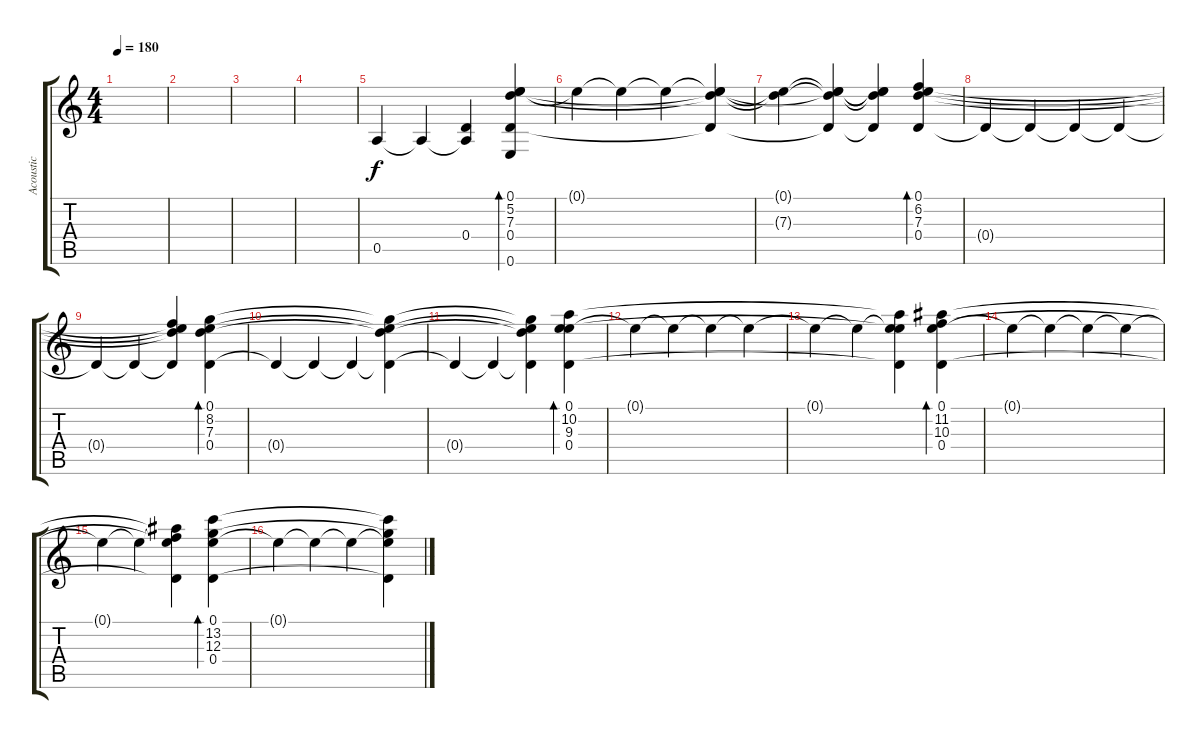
\track ("Acoustic" "Acoustic") {instrument acousticguitarsteel}
\staff {score tabs}
\tuning (E4 B3 G3 D3 A2 E2) {hide}
\ts (4 4)
\tempo 180
\clef g2
\ks c
|
|
|
|
0.5.4 0.5{t}.4 (0.4 0.5{t}).4 (0.1 5.2 7.3 0.4 0.6).4{bd 60} |
0.1{t}.4 0.1{t}.4 0.1{t}.4 (0.1{t} 5.2{t} 7.3{t} 0.4{t}).4 |
(0.1{t} 7.3{t}).4 (0.1{t} 5.2{t} 7.3{t} 0.4{t}).4 (0.1{t} 5.2{t} 7.3{t} 0.4{t}).4 (0.1 6.2 7.3 0.4).4{bd 60} |
0.4{t}.4 0.4{t}.4 0.4{t}.4 0.4{t}.4 |
0.4{t}.4 0.4{t}.4 (0.1{t} 6.2{t} 7.3{t} 0.4{t}).4 (0.1 8.2 7.3 0.4).4{bd 60} |
0.4{t}.4 0.4{t}.4 0.4{t}.4 (0.1{t} 8.2{t} 7.3{t} 0.4{t}).4 |
0.4{t}.4 0.4{t}.4 (0.1{t} 8.2{t} 7.3{t} 0.4{t}).4 (0.1 10.2 9.3 0.4).4{bd 60} |
0.1{t}.4 0.1{t}.4 0.1{t}.4 0.1{t}.4 |
0.1{t}.4 0.1{t}.4 (0.1{t} 10.2{t} 9.3{t} 0.4{t}).4 (0.1 11.2 10.3 0.4).4{bd 60} |
0.1{t}.4 0.1{t}.4 0.1{t}.4 0.1{t}.4 |
0.1{t}.4 0.1{t}.4 (0.1{t} 11.2{t} 10.3{t} 0.4{t}).4 (0.1 13.2 12.3 0.4).4{bd 60} |
0.1{t}.4 0.1{t}.4 0.1{t}.4 (0.1{t} 13.2{t} 12.3{t} 0.4{t}).4
